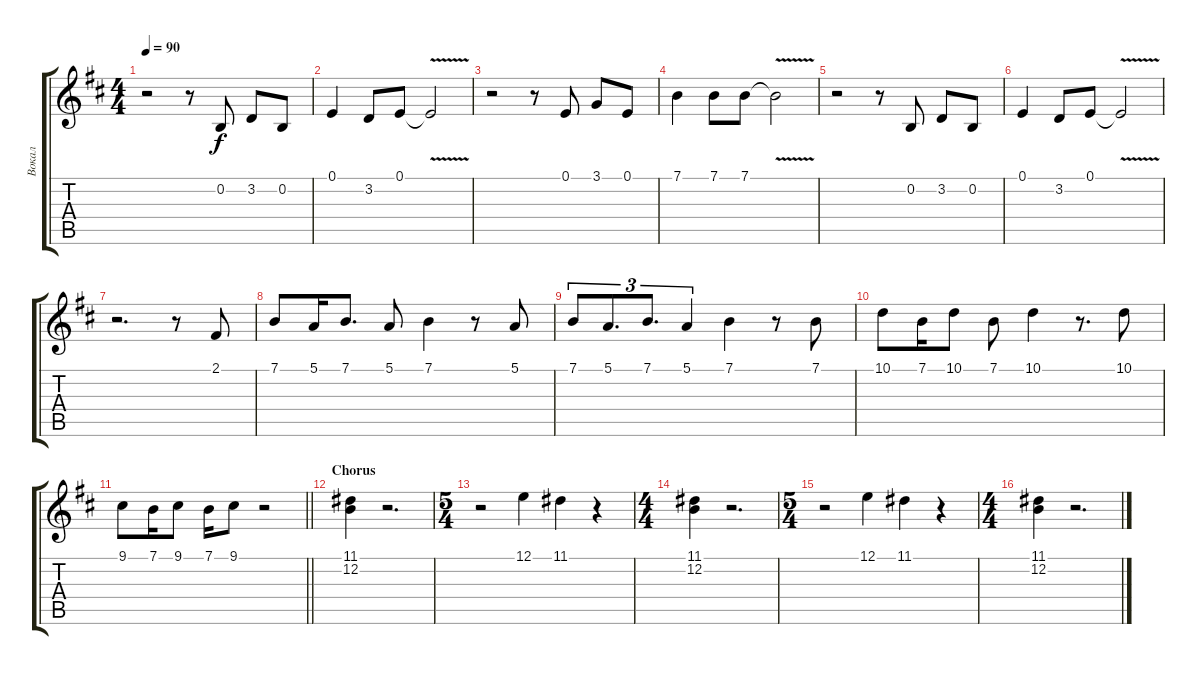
\track ("Вокал" "Вокал") {instrument trumpet}
\staff {score tabs}
\tuning (E4 B3 G3 D3 A2 E2) {hide}
\ts (4 4)
\tempo 90
\clef g2
\ks bminor
r.2{dy f} r.8 0.2.8 3.2.8 0.2.8 |
0.1.4 3.2.8 0.1.8 0.1{v t}.2 |
r.2 r.8 0.1.8 3.1.8 0.1.8 |
7.1.4 7.1.8 7.1.8 7.1{v t}.2 |
r.2 r.8 0.2.8 3.2.8 0.2.8 |
0.1.4 3.2.8 0.1.8 0.1{v t}.2 |
r.2{d} r.8 2.1.8 |
7.1.8 5.1.16 7.1.8{d} 5.1.8 7.1.4 r.8 5.1.8 |
7.1.8{tu (3 2)} 5.1.8{d tu (3 2)} 7.1.8{d tu (3 2)} 5.1.4{tu (3 2)} 7.1.4 r.8 7.1.8 |
10.1.8 7.1.16 10.1.8 7.1.8 10.1.4 r.8{d} 10.1.8 |
\barLineRight lightlight
9.1.8 7.1.16 9.1.8 7.1.16 9.1.8 r.2 |
\section ("" "Chorus")
(11.1 12.2).4 r.2{d} |
\ts (5 4)
r.2 12.1.4 11.1.4 r.4 |
\ts (4 4)
(11.1 12.2).4 r.2{d} |
\ts (5 4)
r.2 12.1.4 11.1.4 r.4 |
\ts (4 4)
(11.1 12.2).4 r.2{d}
